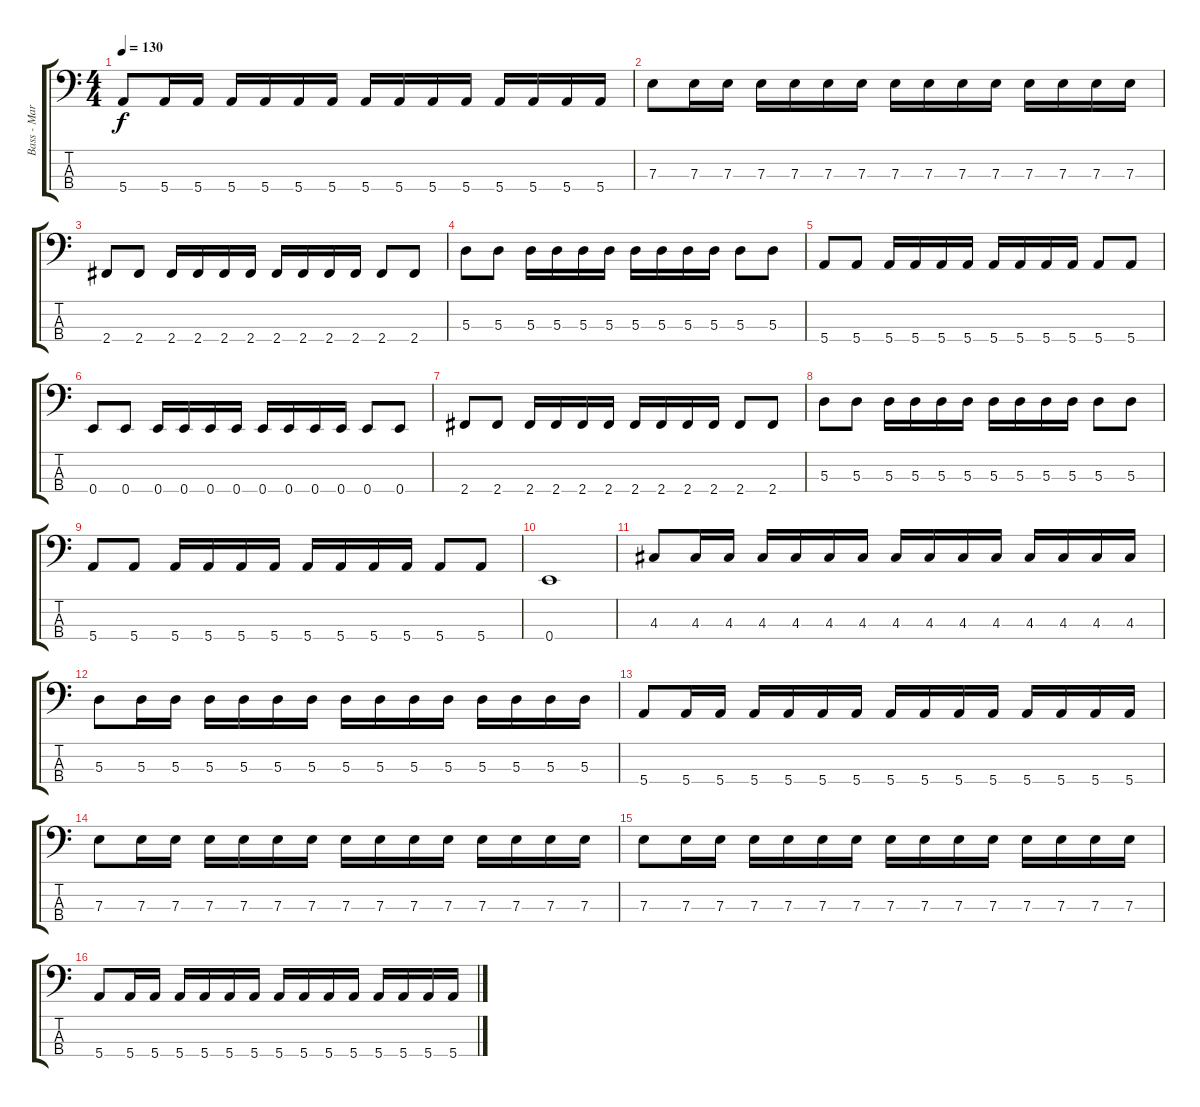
\track ("Bass - Mark Allan Hoppus" "Bass - Mar") {instrument electricbasspick}
\staff {score tabs}
\tuning (G2 D2 A1 E1) {hide}
\ts (4 4)
\tempo 130
\clef f4
\ks c
5.4.8{dy f} 5.4.16 5.4.16 5.4.16 5.4.16 5.4.16 5.4.16 5.4.16 5.4.16 5.4.16 5.4.16 5.4.16 5.4.16 5.4.16 5.4.16 |
7.3.8 7.3.16 7.3.16 7.3.16 7.3.16 7.3.16 7.3.16 7.3.16 7.3.16 7.3.16 7.3.16 7.3.16 7.3.16 7.3.16 7.3.16 |
2.4.8 2.4.8 2.4.16 2.4.16 2.4.16 2.4.16 2.4.16 2.4.16 2.4.16 2.4.16 2.4.8 2.4.8 |
5.3.8 5.3.8 5.3.16 5.3.16 5.3.16 5.3.16 5.3.16 5.3.16 5.3.16 5.3.16 5.3.8 5.3.8 |
5.4.8 5.4.8 5.4.16 5.4.16 5.4.16 5.4.16 5.4.16 5.4.16 5.4.16 5.4.16 5.4.8 5.4.8 |
0.4.8 0.4.8 0.4.16 0.4.16 0.4.16 0.4.16 0.4.16 0.4.16 0.4.16 0.4.16 0.4.8 0.4.8 |
2.4.8 2.4.8 2.4.16 2.4.16 2.4.16 2.4.16 2.4.16 2.4.16 2.4.16 2.4.16 2.4.8 2.4.8 |
5.3.8 5.3.8 5.3.16 5.3.16 5.3.16 5.3.16 5.3.16 5.3.16 5.3.16 5.3.16 5.3.8 5.3.8 |
5.4.8 5.4.8 5.4.16 5.4.16 5.4.16 5.4.16 5.4.16 5.4.16 5.4.16 5.4.16 5.4.8 5.4.8 |
0.4.1 |
4.3.8 4.3.16 4.3.16 4.3.16 4.3.16 4.3.16 4.3.16 4.3.16 4.3.16 4.3.16 4.3.16 4.3.16 4.3.16 4.3.16 4.3.16 |
5.3.8 5.3.16 5.3.16 5.3.16 5.3.16 5.3.16 5.3.16 5.3.16 5.3.16 5.3.16 5.3.16 5.3.16 5.3.16 5.3.16 5.3.16 |
5.4.8 5.4.16 5.4.16 5.4.16 5.4.16 5.4.16 5.4.16 5.4.16 5.4.16 5.4.16 5.4.16 5.4.16 5.4.16 5.4.16 5.4.16 |
7.3.8 7.3.16 7.3.16 7.3.16 7.3.16 7.3.16 7.3.16 7.3.16 7.3.16 7.3.16 7.3.16 7.3.16 7.3.16 7.3.16 7.3.16 |
7.3.8 7.3.16 7.3.16 7.3.16 7.3.16 7.3.16 7.3.16 7.3.16 7.3.16 7.3.16 7.3.16 7.3.16 7.3.16 7.3.16 7.3.16 |
5.4.8 5.4.16 5.4.16 5.4.16 5.4.16 5.4.16 5.4.16 5.4.16 5.4.16 5.4.16 5.4.16 5.4.16 5.4.16 5.4.16 5.4.16
